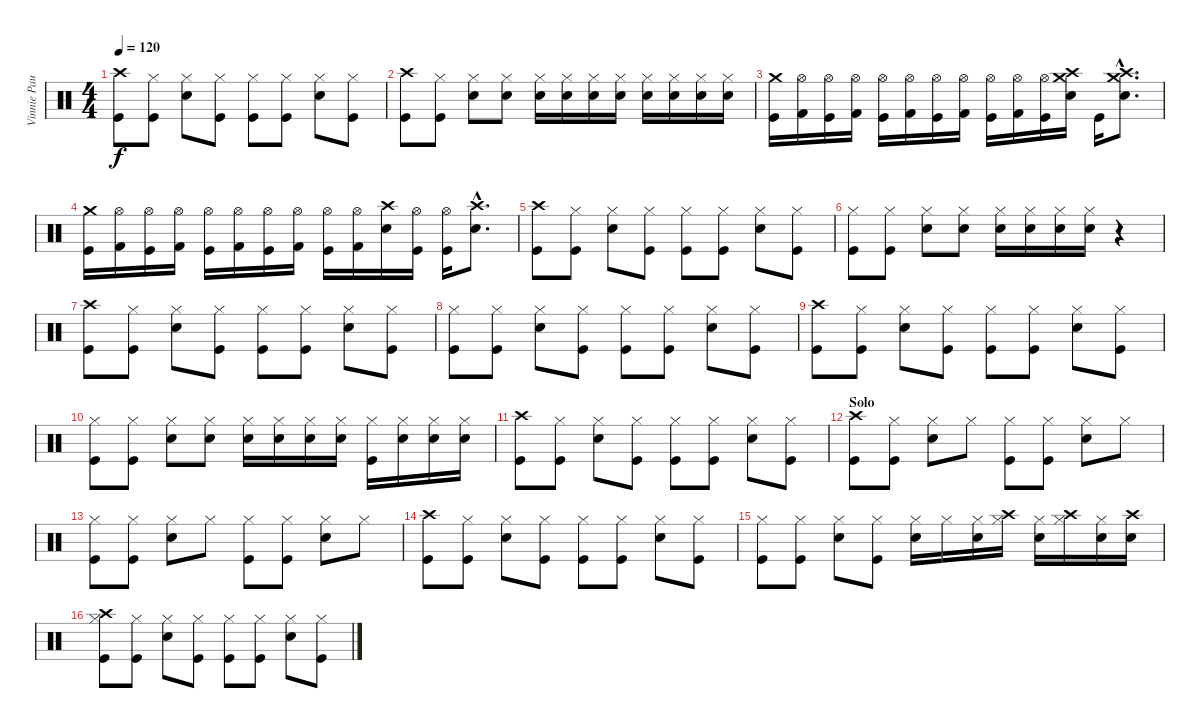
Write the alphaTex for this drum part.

\track ("Vinnie Paul" "Vinnie Pau") {instrument percussion}
\staff {score}
\articulation defaults
\ts (4 4)
\tempo 120
\clef neutral
\ks c
("Kick (hit)" "Crash high (hit)").8{dy f} ("Kick (hit)" "Hi-Hat (closed)").8 ("Snare (hit) 2" "Hi-Hat (closed)").8 ("Kick (hit)" "Hi-Hat (closed)").8 ("Kick (hit)" "Hi-Hat (closed)").8 ("Kick (hit)" "Hi-Hat (closed)").8 ("Snare (hit) 2" "Hi-Hat (closed)").8 ("Kick (hit)" "Hi-Hat (closed)").8 |
("Kick (hit)" "Crash high (hit)").8 ("Kick (hit)" "Hi-Hat (closed)").8 ("Snare (hit) 2" "Hi-Hat (closed)").8 ("Snare (hit) 2" "Hi-Hat (closed)").8 ("Snare (hit) 2" "Hi-Hat (closed)").16 ("Snare (hit) 2" "Hi-Hat (closed)").16 ("Snare (hit) 2" "Hi-Hat (closed)").16 ("Snare (hit) 2" "Hi-Hat (closed)").16 ("Snare (hit) 2" "Hi-Hat (closed)").16 ("Snare (hit) 2" "Hi-Hat (closed)").16 ("Snare (hit) 2" "Hi-Hat (closed)").16 ("Snare (hit) 2" "Hi-Hat (closed)").16 |
("Crash medium (hit)" "Kick (hit)").16 ("Hi-Hat (open)" "Kick (hit) 2").16 ("Hi-Hat (open)" "Kick (hit)").16 ("Hi-Hat (open)" "Kick (hit) 2").16 ("Hi-Hat (open)" "Kick (hit)").16 ("Hi-Hat (open)" "Kick (hit) 2").16 ("Hi-Hat (open)" "Kick (hit)").16 ("Hi-Hat (open)" "Kick (hit) 2").16 ("Hi-Hat (open)" "Kick (hit)").16 ("Hi-Hat (open)" "Kick (hit) 2").16 ("Hi-Hat (open)" "Kick (hit)").16 ("Crash medium (hit)" "Crash high (hit)" "Snare (hit) 2").16 "Kick (hit)".16 ("Crash medium (hit)"{hac} "Crash high (hit)"{hac} "Snare (hit) 2"{hac}).8{d} |
("Crash medium (hit)" "Kick (hit)").16 ("Hi-Hat (open)" "Kick (hit) 2").16 ("Hi-Hat (open)" "Kick (hit)").16 ("Hi-Hat (open)" "Kick (hit) 2").16 ("Hi-Hat (open)" "Kick (hit)").16 ("Hi-Hat (open)" "Kick (hit) 2").16 ("Hi-Hat (open)" "Kick (hit)").16 ("Hi-Hat (open)" "Kick (hit) 2").16 ("Hi-Hat (open)" "Kick (hit)").16 ("Hi-Hat (open)" "Kick (hit) 2").16 ("Crash high (hit)" "Snare (hit) 2").16 ("Hi-Hat (open)" "Kick (hit)").16 ("Hi-Hat (open)" "Kick (hit)").16 ("Crash high (hit)"{hac} "Snare (hit) 2"{hac}).8{d} |
("Kick (hit)" "Crash high (hit)").8 ("Kick (hit)" "Hi-Hat (closed)").8 ("Snare (hit) 2" "Hi-Hat (closed)").8 ("Kick (hit)" "Hi-Hat (closed)").8 ("Kick (hit)" "Hi-Hat (closed)").8 ("Kick (hit)" "Hi-Hat (closed)").8 ("Snare (hit) 2" "Hi-Hat (closed)").8 ("Kick (hit)" "Hi-Hat (closed)").8 |
("Kick (hit)" "Hi-Hat (closed)").8 ("Kick (hit)" "Hi-Hat (closed)").8 ("Snare (hit) 2" "Hi-Hat (closed)").8 ("Snare (hit) 2" "Hi-Hat (closed)").8 ("Snare (hit) 2" "Hi-Hat (closed)").16 ("Snare (hit) 2" "Hi-Hat (closed)").16 ("Snare (hit) 2" "Hi-Hat (closed)").16 ("Snare (hit) 2" "Hi-Hat (closed)").16 r.4 |
("Kick (hit)" "Crash high (hit)").8 ("Kick (hit)" "Hi-Hat (closed)").8 ("Snare (hit) 2" "Hi-Hat (closed)").8 ("Kick (hit)" "Hi-Hat (closed)").8 ("Kick (hit)" "Hi-Hat (closed)").8 ("Kick (hit)" "Hi-Hat (closed)").8 ("Snare (hit) 2" "Hi-Hat (closed)").8 ("Kick (hit)" "Hi-Hat (closed)").8 |
("Kick (hit)" "Hi-Hat (closed)").8 ("Kick (hit)" "Hi-Hat (closed)").8 ("Snare (hit) 2" "Hi-Hat (closed)").8 ("Kick (hit)" "Hi-Hat (closed)").8 ("Kick (hit)" "Hi-Hat (closed)").8 ("Kick (hit)" "Hi-Hat (closed)").8 ("Snare (hit) 2" "Hi-Hat (closed)").8 ("Kick (hit)" "Hi-Hat (closed)").8 |
("Kick (hit)" "Crash high (hit)").8 ("Kick (hit)" "Hi-Hat (closed)").8 ("Snare (hit) 2" "Hi-Hat (closed)").8 ("Kick (hit)" "Hi-Hat (closed)").8 ("Kick (hit)" "Hi-Hat (closed)").8 ("Kick (hit)" "Hi-Hat (closed)").8 ("Snare (hit) 2" "Hi-Hat (closed)").8 ("Kick (hit)" "Hi-Hat (closed)").8 |
("Kick (hit)" "Hi-Hat (closed)").8 ("Kick (hit)" "Hi-Hat (closed)").8 ("Snare (hit) 2" "Hi-Hat (closed)").8 ("Snare (hit) 2" "Hi-Hat (closed)").8 ("Snare (hit) 2" "Hi-Hat (closed)").16 ("Snare (hit) 2" "Hi-Hat (closed)").16 ("Snare (hit) 2" "Hi-Hat (closed)").16 ("Snare (hit) 2" "Hi-Hat (closed)").16 ("Kick (hit)" "Hi-Hat (closed)").16 ("Snare (hit) 2" "Hi-Hat (closed)").16 ("Snare (hit) 2" "Hi-Hat (closed)").16 ("Snare (hit) 2" "Hi-Hat (closed)").16 |
("Kick (hit)" "Crash high (hit)").8 ("Kick (hit)" "Hi-Hat (closed)").8 ("Snare (hit) 2" "Hi-Hat (closed)").8 ("Kick (hit)" "Hi-Hat (closed)").8 ("Kick (hit)" "Hi-Hat (closed)").8 ("Kick (hit)" "Hi-Hat (closed)").8 ("Snare (hit) 2" "Hi-Hat (closed)").8 ("Kick (hit)" "Hi-Hat (closed)").8 |
\section ("" "Solo")
("Kick (hit)" "Crash high (hit)").8 ("Kick (hit)" "Hi-Hat (closed)").8 ("Snare (hit) 2" "Hi-Hat (closed)").8 "Hi-Hat (closed)".8 ("Kick (hit)" "Hi-Hat (closed)").8 ("Kick (hit)" "Hi-Hat (closed)").8 ("Snare (hit) 2" "Hi-Hat (closed)").8 "Hi-Hat (closed)".8 |
("Kick (hit)" "Hi-Hat (closed)").8 ("Kick (hit)" "Hi-Hat (closed)").8 ("Snare (hit) 2" "Hi-Hat (closed)").8 "Hi-Hat (closed)".8 ("Kick (hit)" "Hi-Hat (closed)").8 ("Kick (hit)" "Hi-Hat (closed)").8 ("Snare (hit) 2" "Hi-Hat (closed)").8 "Hi-Hat (closed)".8 |
("Kick (hit)" "Crash high (hit)").8 ("Kick (hit)" "Hi-Hat (closed)").8 ("Snare (hit) 2" "Hi-Hat (closed)").8 ("Kick (hit)" "Hi-Hat (closed)").8 ("Kick (hit)" "Hi-Hat (closed)").8 ("Kick (hit)" "Hi-Hat (closed)").8 ("Snare (hit) 2" "Hi-Hat (closed)").8 ("Kick (hit)" "Hi-Hat (closed)").8 |
("Kick (hit)" "Hi-Hat (closed)").8 ("Kick (hit)" "Hi-Hat (closed)").8 ("Snare (hit) 2" "Hi-Hat (closed)").8 ("Kick (hit)" "Hi-Hat (closed)").8 ("Snare (hit) 2" "Hi-Hat (closed)").16 "Hi-Hat (closed)".16 ("Snare (hit) 2" "Hi-Hat (closed)").16 ("Crash high (hit)" "Hi-Hat (closed)").16 ("Snare (hit) 2" "Hi-Hat (closed)").16 ("Crash high (hit)" "Hi-Hat (closed)").16 ("Snare (hit) 2" "Hi-Hat (closed)").16 ("Snare (hit) 2" "Crash high (hit)").16 |
("Kick (hit)" "Crash high (hit)" "Hi-Hat (closed)").8 ("Kick (hit)" "Hi-Hat (closed)").8 ("Snare (hit) 2" "Hi-Hat (closed)").8 ("Kick (hit)" "Hi-Hat (closed)").8 ("Kick (hit)" "Hi-Hat (closed)").8 ("Kick (hit)" "Hi-Hat (closed)").8 ("Snare (hit) 2" "Hi-Hat (closed)").8 ("Kick (hit)" "Hi-Hat (closed)").8
